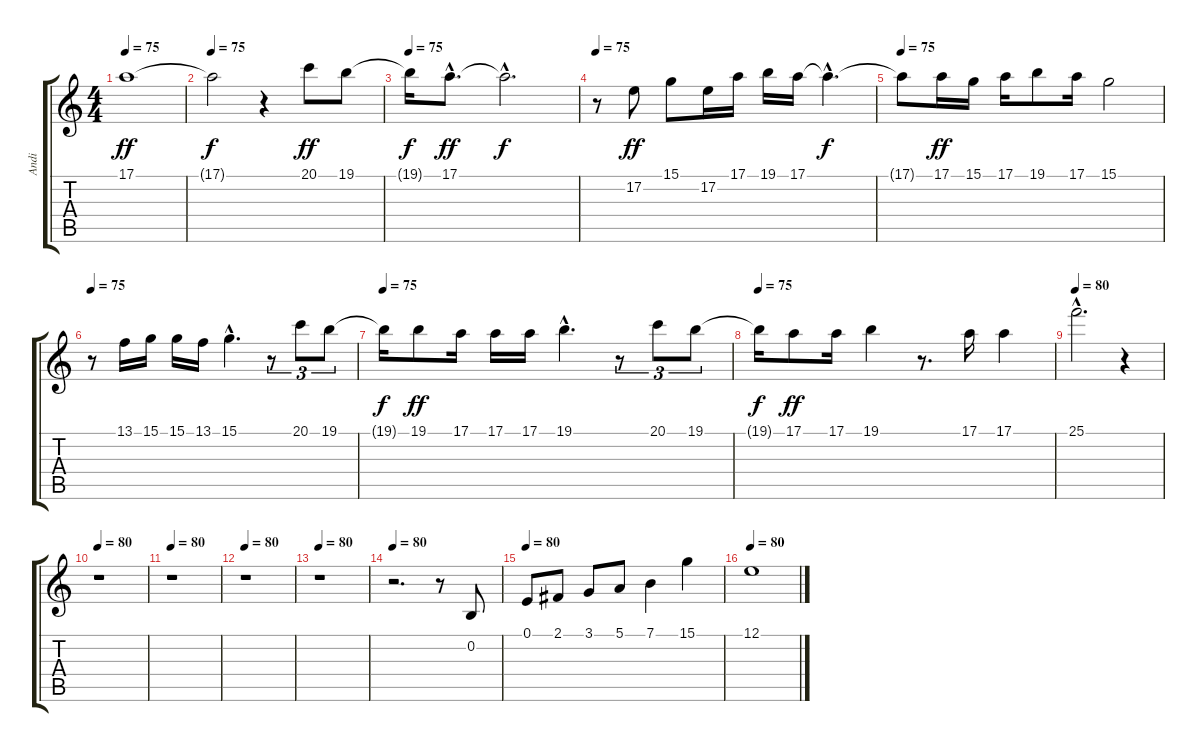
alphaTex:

\track ("Andi" "Andi") {instrument flute}
\staff {score tabs}
\tuning (E4 B3 G3 D3 A2 E2) {hide}
\ts (4 4)
\tempo 75
\clef g2
\ks c
17.1.1{dy ff} |
\tempo 75
17.1{t}.2{dy f} r.4 20.1.8{dy ff} 19.1.8 |
\tempo 75
19.1{t}.16{dy f} 17.1{hac}.8{d dy ff} 17.1{hac t}.2{d dy f} |
\tempo 75
r.8 17.2.8{dy ff} 15.1.8 17.2.16 17.1.16 19.1.16 17.1.16 17.1{hac t}.4{d dy f} |
\tempo 75
17.1{t}.8 17.1.16{dy ff} 15.1.16 17.1.16 19.1.8 17.1.16 15.1.2 |
\tempo 75
r.8 13.1.16 15.1.16 15.1.16 13.1.16 15.1{hac}.4{d} r.8{tu (3 2)} 20.1.8{tu (3 2)} 19.1.8{tu (3 2)} |
\tempo 75
19.1{t}.16{dy f} 19.1.8{dy ff} 17.1.16 17.1.16 17.1.16 19.1{hac}.4{d} r.8{tu (3 2)} 20.1.8{tu (3 2)} 19.1.8{tu (3 2)} |
\tempo 75
19.1{t}.16{dy f} 17.1.8{dy ff} 17.1.16 19.1.4 r.8{d} 17.1.16 17.1.4 |
\tempo 80
25.1{hac}.2{d} r.4 |
\tempo 80
r.1 |
\tempo 80
r.1 |
\tempo 80
r.1 |
\tempo 80
r.1 |
\tempo 80
r.2{d} r.8 0.2.8 |
\tempo 80
0.1.8 2.1.8 3.1.8 5.1.8 7.1.4 15.1.4 |
\tempo 80
12.1.1
